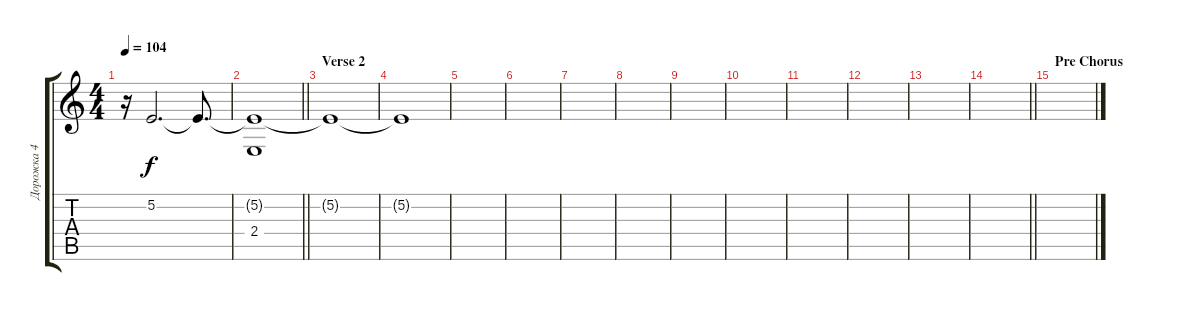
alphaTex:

\track ("Дорожка 4" "Дорожка 4") {instrument lead2sawtooth}
\staff {score tabs}
\tuning (E4 B3 G3 D3 A2 E2) {hide}
\ts (4 4)
\tempo 104
\clef g2
\ks c
r.16{dy f volume 0} 5.2.2{d volume 16} 5.2{t}.8{d} |
\barLineRight lightlight
(5.2{t} 2.4).1 |
\section ("" "Verse 2")
5.2{t}.1{volume 0} |
5.2{t}.1 |
|
|
|
|
|
|
|
|
|
\barLineRight lightlight
|
\section ("" "Pre Chorus")
